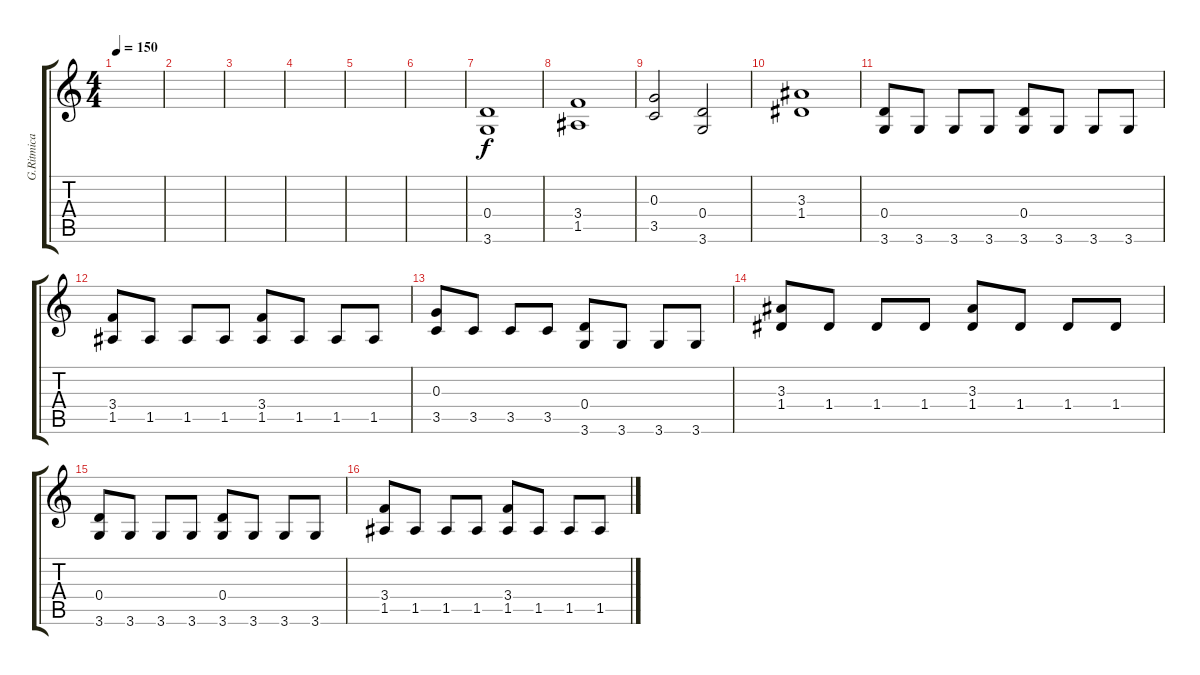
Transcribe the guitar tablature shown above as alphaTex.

\track ("G.Ritmica" "G.Ritmica") {instrument overdrivenguitar}
\staff {score tabs}
\tuning (E4 B3 G3 D3 A2 E2) {hide}
\ts (4 4)
\tempo 150
\clef g2
\ks c
|
|
|
|
|
|
(0.4 3.6).1{volume 16 balance 8} |
(3.4 1.5).1 |
(0.3 3.5).2 (0.4 3.6).2 |
(3.3 1.4).1 |
(0.4 3.6).8 3.6.8 3.6.8 3.6.8 (0.4 3.6).8 3.6.8 3.6.8 3.6.8 |
(3.4 1.5).8 1.5.8 1.5.8 1.5.8 (3.4 1.5).8 1.5.8 1.5.8 1.5.8 |
(0.3 3.5).8 3.5.8 3.5.8 3.5.8 (0.4 3.6).8 3.6.8 3.6.8 3.6.8 |
(3.3 1.4).8 1.4.8 1.4.8 1.4.8 (3.3 1.4).8 1.4.8 1.4.8 1.4.8 |
(0.4 3.6).8{balance 0} 3.6.8 3.6.8 3.6.8 (0.4 3.6).8 3.6.8 3.6.8 3.6.8 |
(3.4 1.5).8 1.5.8 1.5.8 1.5.8 (3.4 1.5).8 1.5.8 1.5.8 1.5.8
